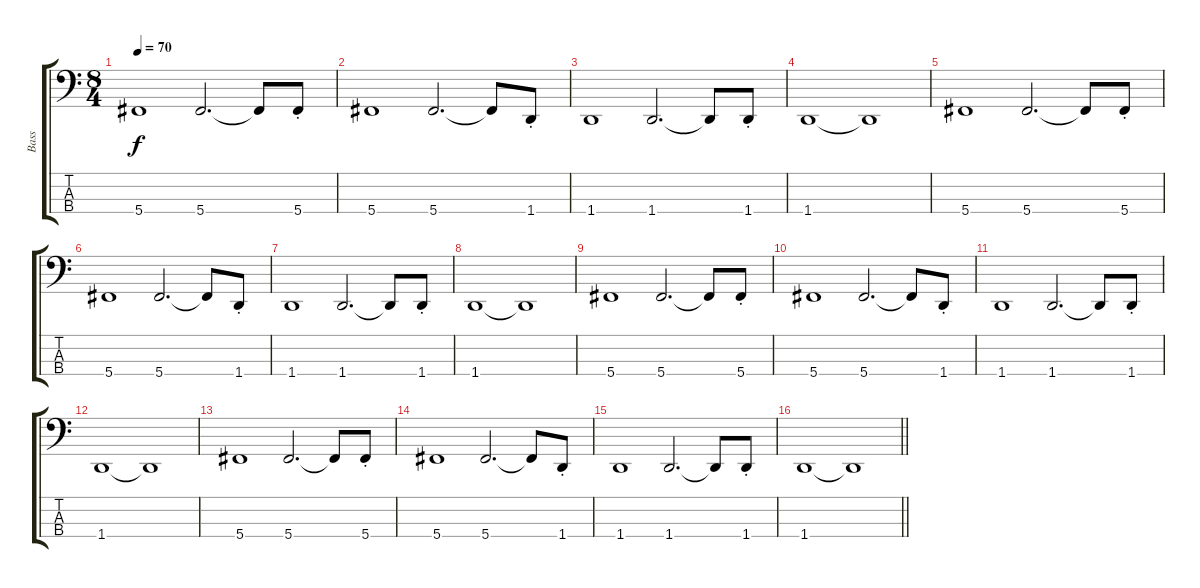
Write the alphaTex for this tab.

\track ("Bass" "Bass") {instrument electricbasspick}
\staff {score tabs}
\tuning (E2 B1 Gb1 Db1) {hide}
\ts (8 4)
\tempo 70
\clef f4
\ks c
5.4.1{dy f} 5.4.2{d} 5.4{t}.8 5.4{st}.8 |
5.4.1 5.4.2{d} 5.4{t}.8 1.4{st}.8 |
1.4.1 1.4.2{d} 1.4{t}.8 1.4{st}.8 |
1.4.1 1.4{t}.1 |
5.4.1 5.4.2{d} 5.4{t}.8 5.4{st}.8 |
5.4.1 5.4.2{d} 5.4{t}.8 1.4{st}.8 |
1.4.1 1.4.2{d} 1.4{t}.8 1.4{st}.8 |
1.4.1 1.4{t}.1 |
5.4.1 5.4.2{d} 5.4{t}.8 5.4{st}.8 |
5.4.1 5.4.2{d} 5.4{t}.8 1.4{st}.8 |
1.4.1 1.4.2{d} 1.4{t}.8 1.4{st}.8 |
1.4.1 1.4{t}.1 |
5.4.1 5.4.2{d} 5.4{t}.8 5.4{st}.8 |
5.4.1 5.4.2{d} 5.4{t}.8 1.4{st}.8 |
1.4.1 1.4.2{d} 1.4{t}.8 1.4{st}.8 |
\barLineRight lightlight
1.4.1 1.4{t}.1
